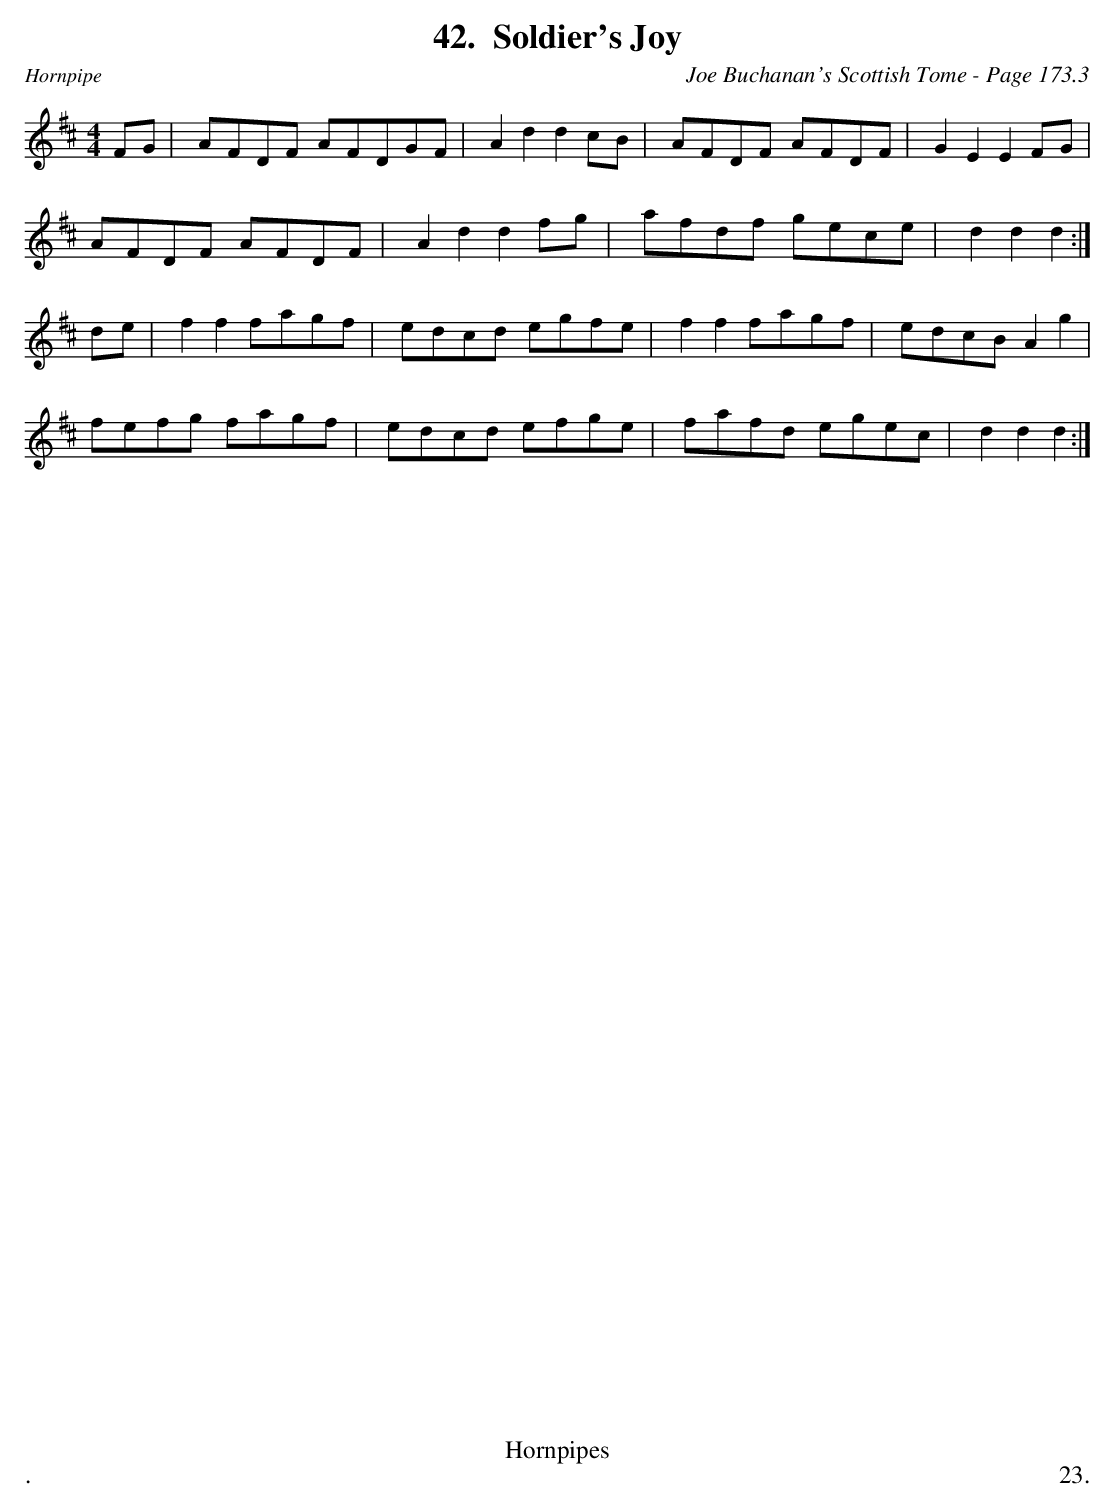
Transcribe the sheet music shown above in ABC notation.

X:1
T:Soldier's Joy
C:Joe Buchanan's Scottish Tome - Page 173.3
L:1/8
M:4/4
K:D
FG | AFDF AFDGF | A2 d2 d2 cB | AFDF AFDF | G2 E2 E2 FG |
AFDF AFDF | A2 d2 d2 fg | afdf gece | d2 d2 d2 :|
de | f2 f2 fagf | edcd egfe | f2 f2 fagf | edcB A2 g2 |
fefg fagf | edcd efge | fafd egec | d2 d2 d2 :|
